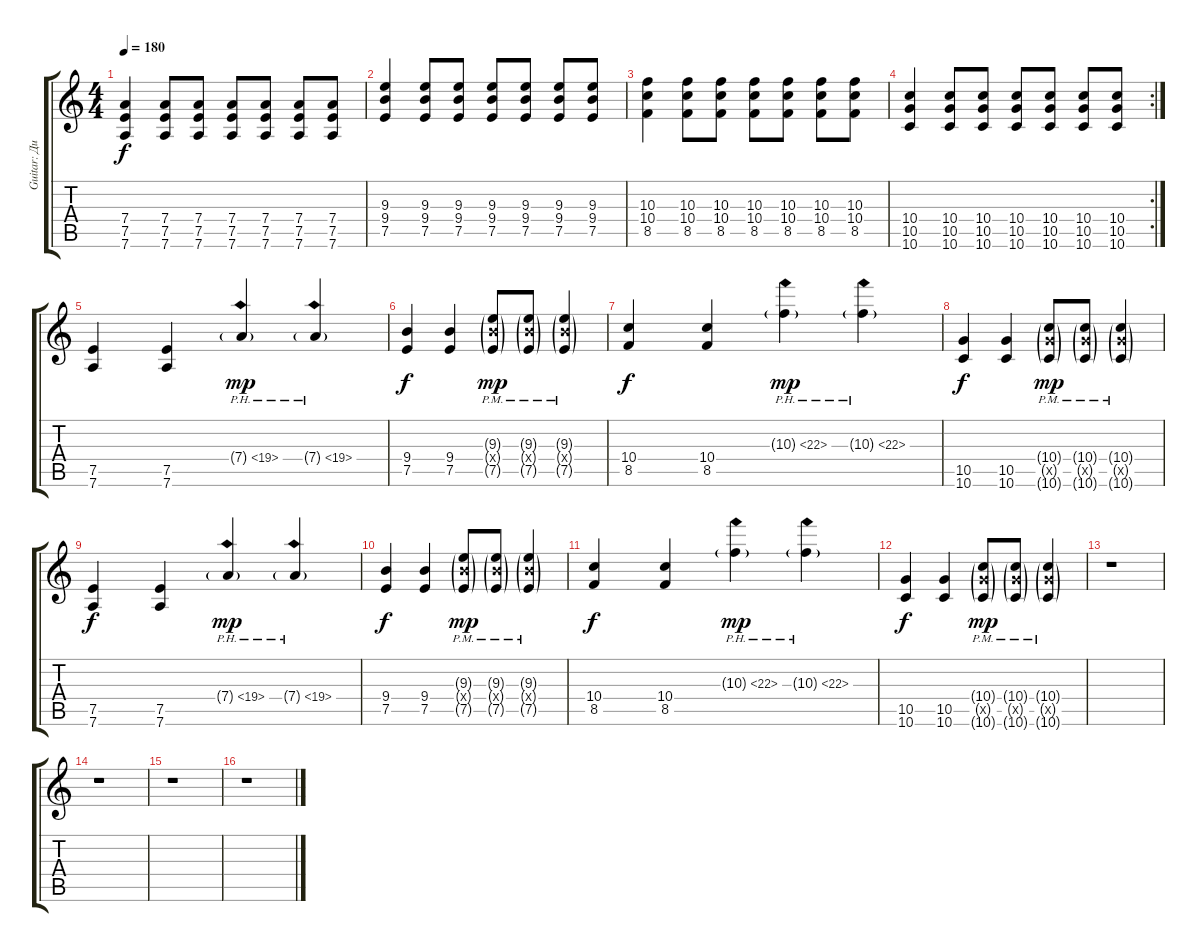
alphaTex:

\track ("Guitar: Дима" "Guitar: Ди") {instrument distortionguitar}
\staff {score tabs}
\tuning (E4 B3 G3 D3 A2 D2) {hide}
\ts (4 4)
\tempo 180
\clef g2
\ks c
(7.4 7.5 7.6).4{dy f} (7.4 7.5 7.6).8 (7.4 7.5 7.6).8 (7.4 7.5 7.6).8 (7.4 7.5 7.6).8 (7.4 7.5 7.6).8 (7.4 7.5 7.6).8 |
(9.3 9.4 7.5).4 (9.3 9.4 7.5).8 (9.3 9.4 7.5).8 (9.3 9.4 7.5).8 (9.3 9.4 7.5).8 (9.3 9.4 7.5).8 (9.3 9.4 7.5).8 |
(10.3 10.4 8.5).4 (10.3 10.4 8.5).8 (10.3 10.4 8.5).8 (10.3 10.4 8.5).8 (10.3 10.4 8.5).8 (10.3 10.4 8.5).8 (10.3 10.4 8.5).8 |
\rc 2
(10.4 10.5 10.6).4 (10.4 10.5 10.6).8 (10.4 10.5 10.6).8 (10.4 10.5 10.6).8 (10.4 10.5 10.6).8 (10.4 10.5 10.6).8 (10.4 10.5 10.6).8 |
(7.5 7.6).4 (7.5 7.6).4 7.4{ph 12 g}.4{dy mp} 7.4{ph 12 g}.4 |
(9.4 7.5).4{dy f} (9.4 7.5).4 (9.3{g} 9.4{g pm x} 7.5{g}).8{dy mp} (9.3{g} 9.4{g pm x} 7.5{g}).8 (9.3{g} 9.4{g pm x} 7.5{g}).4 |
(10.4 8.5).4{dy f} (10.4 8.5).4 10.3{ph 12 g}.4{dy mp} 10.3{ph 12 g}.4 |
(10.5 10.6).4{dy f} (10.5 10.6).4 (10.4{g} 10.5{g pm x} 10.6{g}).8{dy mp} (10.4{g} 10.5{g pm x} 10.6{g}).8 (10.4{g} 10.5{g pm x} 10.6{g}).4 |
(7.5 7.6).4{dy f} (7.5 7.6).4 7.4{ph 12 g}.4{dy mp} 7.4{ph 12 g}.4 |
(9.4 7.5).4{dy f} (9.4 7.5).4 (9.3{g} 9.4{g pm x} 7.5{g}).8{dy mp} (9.3{g} 9.4{g pm x} 7.5{g}).8 (9.3{g} 9.4{g pm x} 7.5{g}).4 |
(10.4 8.5).4{dy f} (10.4 8.5).4 10.3{ph 12 g}.4{dy mp} 10.3{ph 12 g}.4 |
(10.5 10.6).4{dy f} (10.5 10.6).4 (10.4{g} 10.5{g pm x} 10.6{g}).8{dy mp} (10.4{g} 10.5{g pm x} 10.6{g}).8 (10.4{g} 10.5{g pm x} 10.6{g}).4 |
r.1 |
r.1 |
r.1 |
r.1
